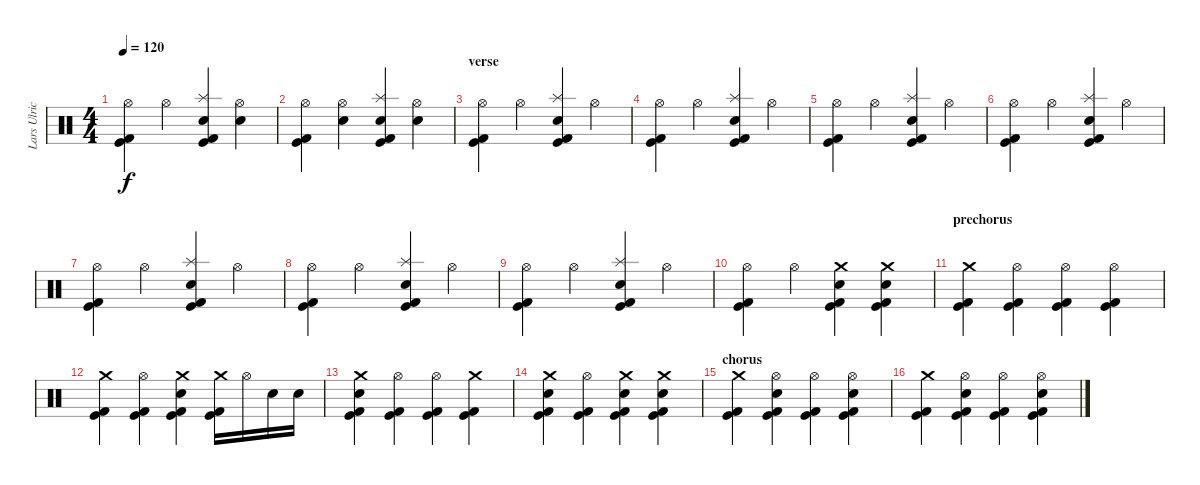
\track ("Lars Ulrich" "Lars Ulric") {instrument percussion}
\staff {score}
\articulation defaults
\ts (4 4)
\tempo 120
\clef neutral
\ks c
("Hi-Hat (open)" "Kick (hit) 2" "Kick (hit)").4{dy f} "Hi-Hat (open)".4 ("Splash (hit)" "Snare (hit) 2" "Kick (hit) 2" "Kick (hit)").4 ("Hi-Hat (open)" "Snare (hit) 2").4 |
("Hi-Hat (open)" "Kick (hit) 2" "Kick (hit)").4 ("Hi-Hat (open)" "Snare (hit) 2").4 ("Splash (hit)" "Snare (hit) 2" "Kick (hit) 2" "Kick (hit)").4 ("Hi-Hat (open)" "Snare (hit) 2").4 |
\section ("" "verse")
("Hi-Hat (open)" "Kick (hit) 2" "Kick (hit)").4 "Hi-Hat (open)".4 ("Splash (hit)" "Snare (hit) 2" "Kick (hit) 2" "Kick (hit)").4 "Hi-Hat (open)".4 |
("Hi-Hat (open)" "Kick (hit) 2" "Kick (hit)").4 "Hi-Hat (open)".4 ("Splash (hit)" "Snare (hit) 2" "Kick (hit) 2" "Kick (hit)").4 "Hi-Hat (open)".4 |
("Hi-Hat (open)" "Kick (hit) 2" "Kick (hit)").4 "Hi-Hat (open)".4 ("Splash (hit)" "Snare (hit) 2" "Kick (hit) 2" "Kick (hit)").4 "Hi-Hat (open)".4 |
("Hi-Hat (open)" "Kick (hit) 2" "Kick (hit)").4 "Hi-Hat (open)".4 ("Splash (hit)" "Snare (hit) 2" "Kick (hit) 2" "Kick (hit)").4 "Hi-Hat (open)".4 |
("Hi-Hat (open)" "Kick (hit) 2" "Kick (hit)").4 "Hi-Hat (open)".4 ("Splash (hit)" "Snare (hit) 2" "Kick (hit) 2" "Kick (hit)").4 "Hi-Hat (open)".4 |
("Hi-Hat (open)" "Kick (hit) 2" "Kick (hit)").4 "Hi-Hat (open)".4 ("Splash (hit)" "Snare (hit) 2" "Kick (hit) 2" "Kick (hit)").4 "Hi-Hat (open)".4 |
("Hi-Hat (open)" "Kick (hit) 2" "Kick (hit)").4 "Hi-Hat (open)".4 ("Splash (hit)" "Snare (hit) 2" "Kick (hit) 2" "Kick (hit)").4 "Hi-Hat (open)".4 |
("Hi-Hat (open)" "Kick (hit) 2" "Kick (hit)").4 "Hi-Hat (open)".4 ("Crash medium (hit)" "Snare (hit) 2" "Kick (hit) 2" "Kick (hit)").4 ("Crash medium (hit)" "Snare (hit) 2" "Kick (hit) 2" "Kick (hit)").4 |
\section ("" "prechorus")
("Crash medium (hit)" "Kick (hit) 2" "Kick (hit)").4 ("Hi-Hat (open)" "Kick (hit) 2" "Kick (hit)").4 ("Hi-Hat (open)" "Kick (hit) 2" "Kick (hit)").4 ("Hi-Hat (open)" "Kick (hit) 2" "Kick (hit)").4 |
("Crash medium (hit)" "Kick (hit) 2" "Kick (hit)").4 ("Hi-Hat (open)" "Kick (hit) 2" "Kick (hit)").4 ("Crash medium (hit)" "Snare (hit) 2" "Kick (hit) 2" "Kick (hit)").4 ("Crash medium (hit)" "Kick (hit) 2" "Kick (hit)").16 "Hi-Hat (open)".16 "Snare (hit) 2".16 "Snare (hit) 2".16 |
("Crash medium (hit)" "Snare (hit) 2" "Kick (hit) 2" "Kick (hit)").4 ("Hi-Hat (open)" "Kick (hit) 2" "Kick (hit)").4 ("Hi-Hat (open)" "Kick (hit) 2" "Kick (hit)").4 ("Crash medium (hit)" "Kick (hit) 2" "Kick (hit)").4 |
("Crash medium (hit)" "Snare (hit) 2" "Kick (hit) 2" "Kick (hit)").4 ("Hi-Hat (open)" "Kick (hit) 2" "Kick (hit)").4 ("Crash medium (hit)" "Snare (hit) 2" "Kick (hit) 2" "Kick (hit)").4 ("Crash medium (hit)" "Snare (hit) 2" "Kick (hit) 2" "Kick (hit)").4 |
\section ("" "chorus")
("Crash medium (hit)" "Kick (hit) 2" "Kick (hit)").4 ("Hi-Hat (open)" "Snare (hit) 2" "Kick (hit) 2" "Kick (hit)").4 ("Hi-Hat (open)" "Kick (hit) 2" "Kick (hit)").4 ("Hi-Hat (open)" "Snare (hit) 2" "Kick (hit) 2" "Kick (hit)").4 |
("Crash medium (hit)" "Kick (hit) 2" "Kick (hit)").4 ("Hi-Hat (open)" "Snare (hit) 2" "Kick (hit) 2" "Kick (hit)").4 ("Hi-Hat (open)" "Kick (hit) 2" "Kick (hit)").4 ("Hi-Hat (open)" "Snare (hit) 2" "Kick (hit) 2" "Kick (hit)").4
